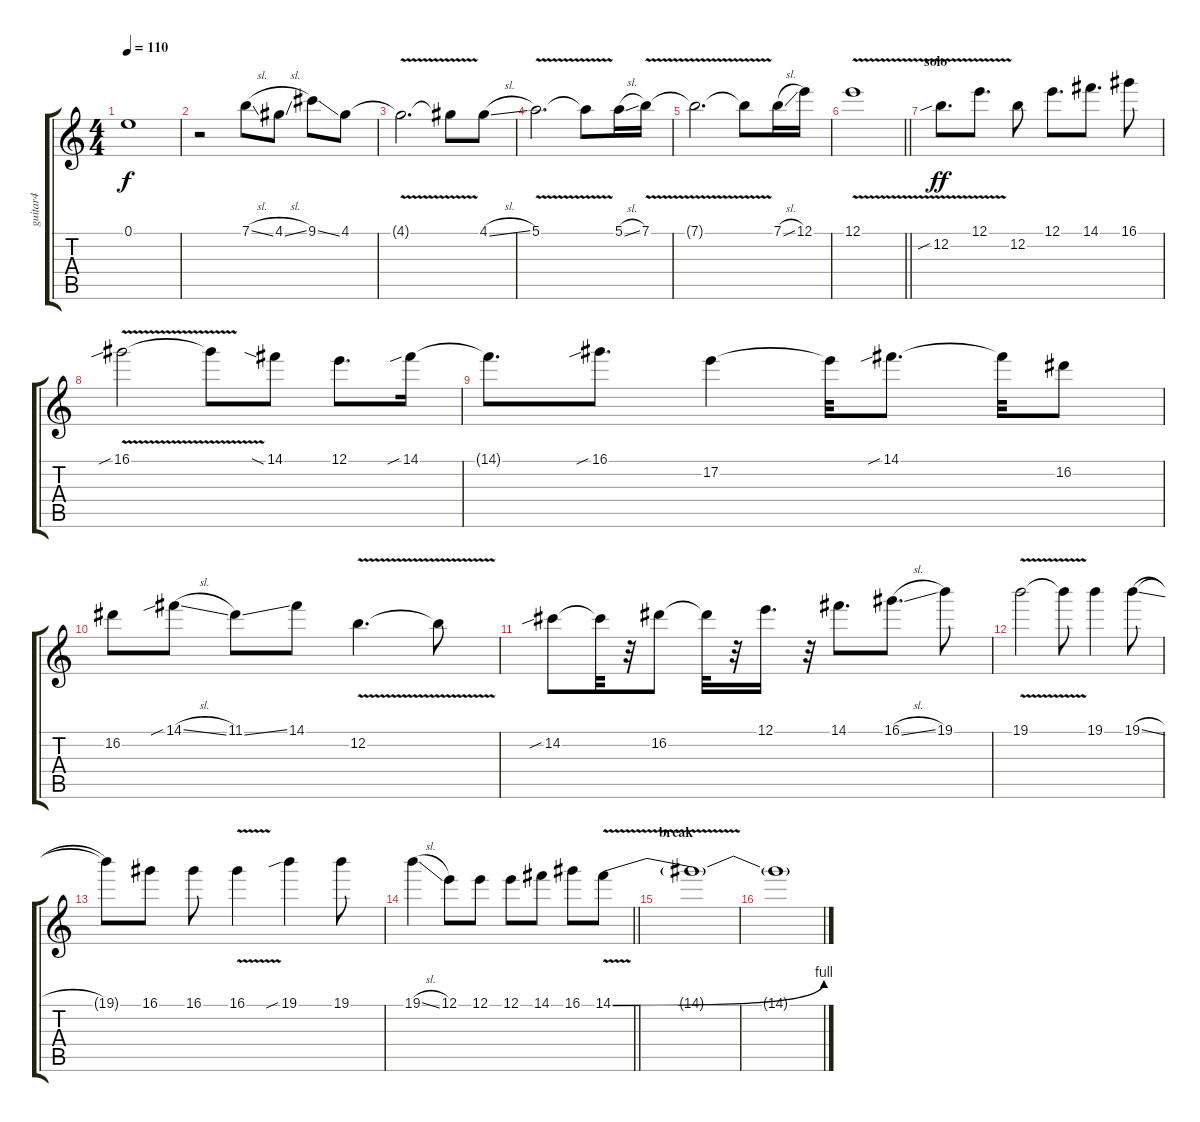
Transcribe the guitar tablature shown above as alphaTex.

\track ("guitar4" "guitar4") {instrument distortionguitar}
\staff {score tabs}
\tuning (E4 B3 G3 D3 A2 E2) {hide}
\ts (4 4)
\tempo 110
\clef g2
\ks c
0.1{t}.1{dy f} |
r.2 7.1{sl}.8 4.1{sl}.8 9.1{ss}.8 4.1.8 |
4.1{v t}.2{d} 4.1{t}.8 4.1{sl}.8 |
5.1{v}.2{d} 5.1{t}.8 5.1{sl}.16 7.1{v}.16 |
7.1{v t}.2{d} 7.1{t}.8 7.1{sl}.16 12.1.16 |
\barLineRight lightlight
12.1{v}.1 |
\section ("" "solo")
12.2{v sib}.8{d dy ff} 12.1{v}.8{d} 12.2.8 12.1.8{d} 14.1.8{d} 16.1.8 |
16.1{v sib}.2 16.1{t}.8 14.1{sia}.8 12.1.8{d} 14.1{sib}.16 |
14.1{t}.8{d} 16.1{sib}.8{d} 17.2.4 17.2{t}.32 14.1{sib}.8{d} 14.1{t}.32 16.2.8 |
16.2.8 14.1{sib sl}.8 11.1{ss}.8 14.1.8 12.2{v}.4{d} 12.2{t}.8 |
14.2{sib}.8 14.2{t}.32 r.32 16.2.8 16.2{t}.32 r.32 12.1.16{d} r.32 14.1.8{d} 16.1{sl}.8{d} 19.1.8 |
19.1{v}.2 19.1{t}.8 19.1.4 19.1{sl}.8 |
19.1{t}.8 16.1.8 16.1.8 16.1{v}.4 19.1{sib}.4 19.1.8 |
\barLineRight lightlight
19.1{sl}.4 12.1.8 12.1.8 12.1.8 14.1.8 16.1.8 14.1{be (bend 0 0 60 4) v}.8 |
\section ("" "break")
14.1{t}.1 |
14.1{t}.1
